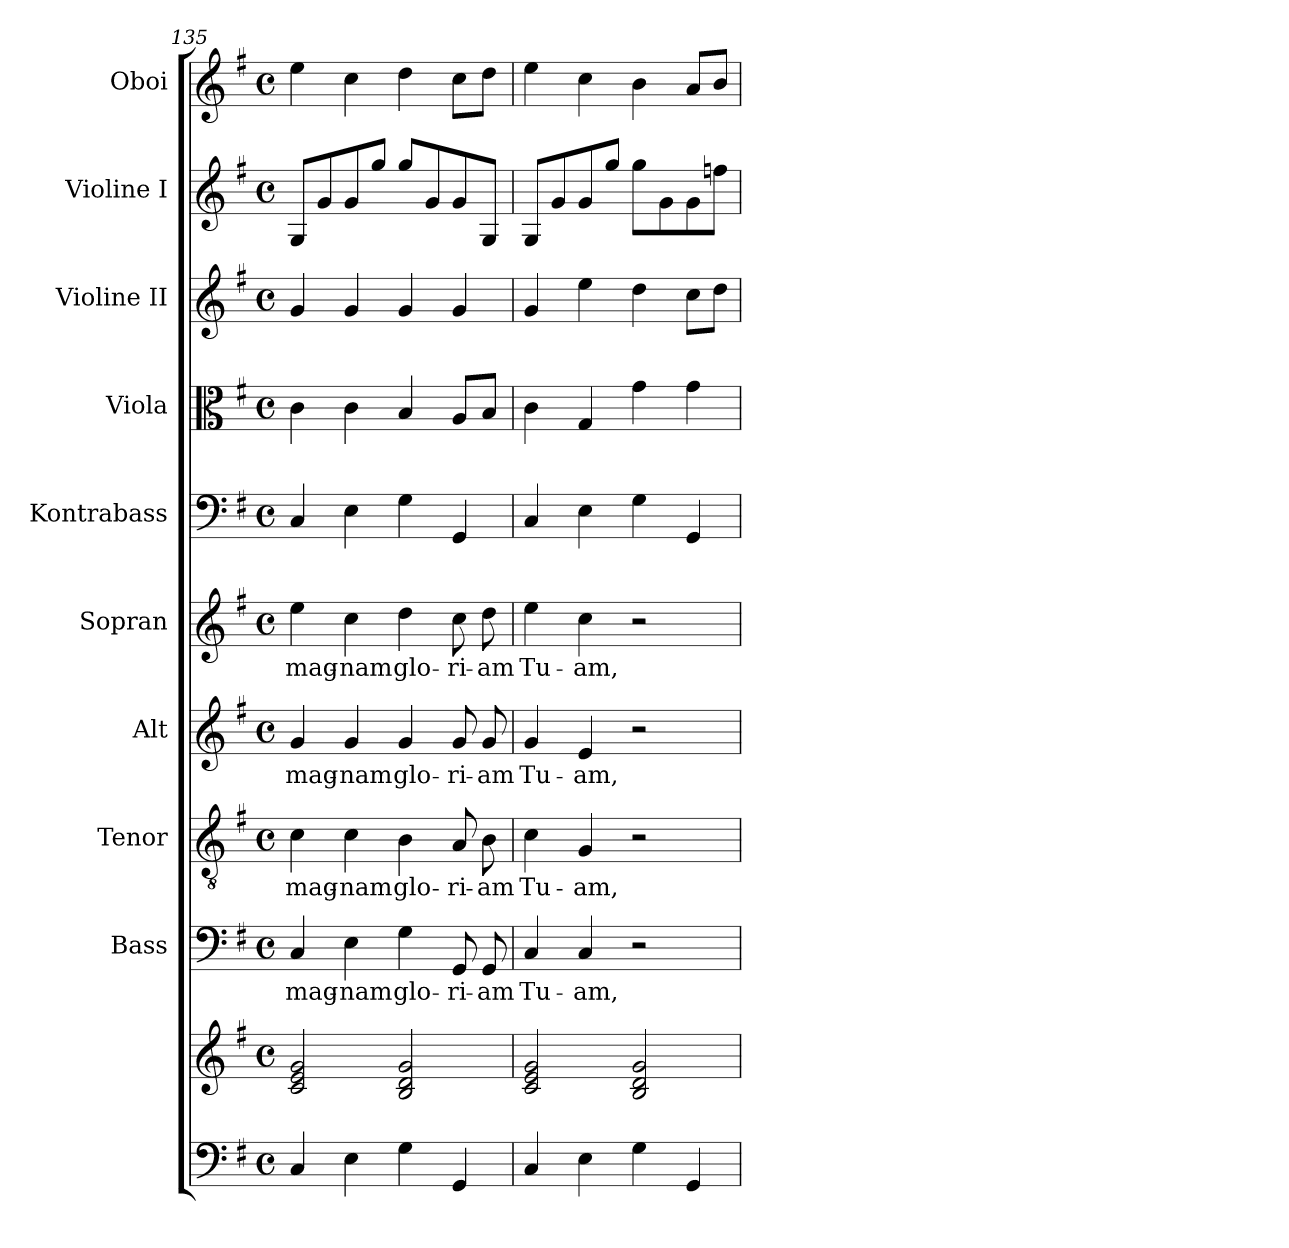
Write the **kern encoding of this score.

**kern	**kern	**kern	**text	**kern	**text	**kern	**text	**kern	**text	**kern	**kern	**kern	**kern	**kern
*part10	*part10	*part9	*part9	*part8	*part8	*part7	*part7	*part6	*part6	*part5	*part4	*part3	*part2	*part1
*staff11	*staff10	*staff9	*staff9	*staff8	*staff8	*staff7	*staff7	*staff6	*staff6	*staff5	*staff4	*staff3	*staff2	*staff1
*	*	*I"Bass	*	*I"Tenor	*	*I"Alt	*	*I"Sopran	*	*I"Kontrabass	*I"Viola	*I"Violine II	*I"Violine I	*I"Oboi
*	*	*I'B.	*	*I'T.	*	*I'A.	*	*I'S.	*	*I'Kb.	*I'Vla.	*I'Vl. II	*I'Vl. I	*I'Ob.
*clefF4	*clefG2	*clefF4	*	*clefGv2	*	*clefG2	*	*clefG2	*	*clefF4	*clefC3	*clefG2	*clefG2	*clefG2
*	*	*	*	*	*	*	*	*	*	*ITrd7c12	*	*	*	*
*k[f#]	*k[f#]	*k[f#]	*	*k[f#]	*	*k[f#]	*	*k[f#]	*	*k[f#]	*k[f#]	*k[f#]	*k[f#]	*k[f#]
*G:	*G:	*G:	*	*G:	*	*G:	*	*G:	*	*G:	*G:	*G:	*G:	*G:
*M4/4	*M4/4	*M4/4	*	*M4/4	*	*M4/4	*	*M4/4	*	*M4/4	*M4/4	*M4/4	*M4/4	*M4/4
*met(c)	*met(c)	*met(c)	*	*met(c)	*	*met(c)	*	*met(c)	*	*met(c)	*met(c)	*met(c)	*met(c)	*met(c)
=135	=135	=135	=135	=135	=135	=135	=135	=135	=135	=135	=135	=135	=135	=135
!	!	!	!LO:LY:b	!	!LO:LY:b	!	!LO:LY:b	!	!LO:LY:b	!	!	!	!	!
4C/	2c/ 2e/ 2g/	4C/	mag-	4c\	mag-	4g/	mag-	4ee\	mag-	4CC/	4c\	4g/	8G/L	4ee\
.	.	.	.	.	.	.	.	.	.	.	.	.	8g/	.
!	!	!	!LO:LY:b	!	!LO:LY:b	!	!LO:LY:b	!	!LO:LY:b	!	!	!	!	!
4E\	.	4E\	-nam	4c\	-nam	4g/	-nam	4cc\	-nam	4EE\	4c\	4g/	8g/	4cc\
.	.	.	.	.	.	.	.	.	.	.	.	.	8gg/J	.
!	!	!	!LO:LY:b	!	!LO:LY:b	!	!LO:LY:b	!	!LO:LY:b	!	!	!	!	!
4G\	2B/ 2d/ 2g/	4G\	glo-	4B\	glo-	4g/	glo-	4dd\	glo-	4GG\	4B/	4g/	8gg/L	4dd\
.	.	.	.	.	.	.	.	.	.	.	.	.	8g/	.
!	!	!	!LO:LY:b	!	!LO:LY:b	!	!LO:LY:b	!	!LO:LY:b	!	!	!	!	!
4GG/	.	8GG/	-ri-	8A/	-ri-	8g/	-ri-	8cc\	-ri-	4GGG/	8A/L	4g/	8g/	8cc\L
!	!	!	!LO:LY:b	!	!LO:LY:b	!	!LO:LY:b	!	!LO:LY:b	!	!	!	!	!
.	.	8GG/	-am	8B\	-am	8g/	-am	8dd\	-am	.	8B/J	.	8G/J	8dd\J
=136	=136	=136	=136	=136	=136	=136	=136	=136	=136	=136	=136	=136	=136	=136
!	!	!	!LO:LY:b	!	!LO:LY:b	!	!LO:LY:b	!	!LO:LY:b	!	!	!	!	!
4C/	2c/ 2e/ 2g/	4C/	Tu-	4c\	Tu-	4g/	Tu-	4ee\	Tu-	4CC/	4c\	4g/	8G/L	4ee\
.	.	.	.	.	.	.	.	.	.	.	.	.	8g/	.
!	!	!	!LO:LY:b	!	!LO:LY:b	!	!LO:LY:b	!	!LO:LY:b	!	!	!	!	!
4E\	.	4C/	-am,	4G/	-am,	4e/	-am,	4cc\	-am,	4EE\	4G/	4ee\	8g/	4cc\
.	.	.	.	.	.	.	.	.	.	.	.	.	8gg/J	.
4G\	2B/ 2d/ 2g/	2r	.	2r	.	2r	.	2r	.	4GG\	4g\	4dd\	8gg\L	4b\
.	.	.	.	.	.	.	.	.	.	.	.	.	8g\	.
4GG/	.	.	.	.	.	.	.	.	.	4GGG/	4g\	8cc\L	8g\	8a/L
.	.	.	.	.	.	.	.	.	.	.	.	8dd\J	8ffn\J	8b/J
=	=	=	=	=	=	=	=	=	=	=	=	=	=	=
*-	*-	*-	*-	*-	*-	*-	*-	*-	*-	*-	*-	*-	*-	*-
